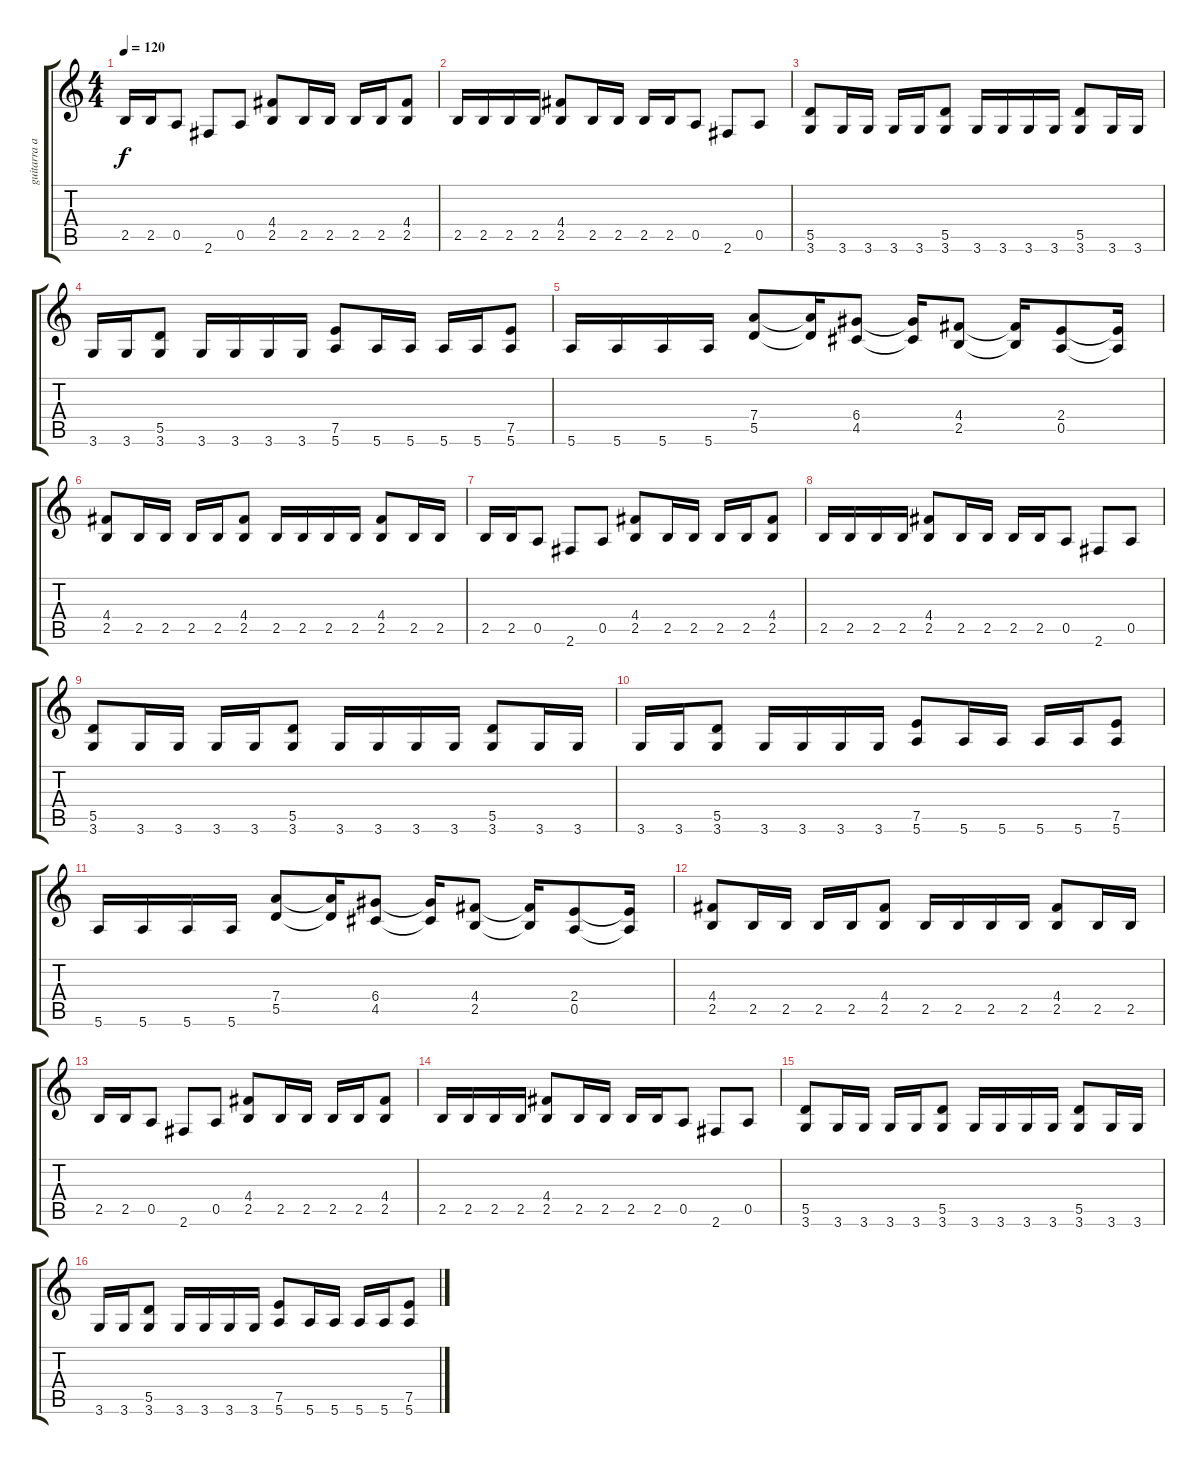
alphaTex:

\track ("guitarra acompañamientos" "guitarra a") {instrument distortionguitar}
\staff {score tabs}
\tuning (E4 B3 G3 D3 A2 E2) {hide}
\ts (4 4)
\tempo 120
\clef g2
\ks c
2.5.16{dy f} 2.5.16 0.5.8 2.6.8 0.5.8 (4.4 2.5).8 2.5.16 2.5.16 2.5.16 2.5.16 (4.4 2.5).8 |
2.5.16 2.5.16 2.5.16 2.5.16 (4.4 2.5).8 2.5.16 2.5.16 2.5.16 2.5.16 0.5.8 2.6.8 0.5.8 |
(5.5 3.6).8 3.6.16 3.6.16 3.6.16 3.6.16 (5.5 3.6).8 3.6.16 3.6.16 3.6.16 3.6.16 (5.5 3.6).8 3.6.16 3.6.16 |
3.6.16 3.6.16 (5.5 3.6).8 3.6.16 3.6.16 3.6.16 3.6.16 (7.5 5.6).8 5.6.16 5.6.16 5.6.16 5.6.16 (7.5 5.6).8 |
5.6.16 5.6.16 5.6.16 5.6.16 (7.4 5.5).8 (7.4{t} 5.5{t}).16 (6.4 4.5).8 (6.4{t} 4.5{t}).16 (4.4 2.5).8 (4.4{t} 2.5{t}).16 (2.4 0.5).8 (2.4{t} 0.5{t}).16 |
(4.4 2.5).8 2.5.16 2.5.16 2.5.16 2.5.16 (4.4 2.5).8 2.5.16 2.5.16 2.5.16 2.5.16 (4.4 2.5).8 2.5.16 2.5.16 |
2.5.16 2.5.16 0.5.8 2.6.8 0.5.8 (4.4 2.5).8 2.5.16 2.5.16 2.5.16 2.5.16 (4.4 2.5).8 |
2.5.16 2.5.16 2.5.16 2.5.16 (4.4 2.5).8 2.5.16 2.5.16 2.5.16 2.5.16 0.5.8 2.6.8 0.5.8 |
(5.5 3.6).8 3.6.16 3.6.16 3.6.16 3.6.16 (5.5 3.6).8 3.6.16 3.6.16 3.6.16 3.6.16 (5.5 3.6).8 3.6.16 3.6.16 |
3.6.16 3.6.16 (5.5 3.6).8 3.6.16 3.6.16 3.6.16 3.6.16 (7.5 5.6).8 5.6.16 5.6.16 5.6.16 5.6.16 (7.5 5.6).8 |
5.6.16 5.6.16 5.6.16 5.6.16 (7.4 5.5).8 (7.4{t} 5.5{t}).16 (6.4 4.5).8 (6.4{t} 4.5{t}).16 (4.4 2.5).8 (4.4{t} 2.5{t}).16 (2.4 0.5).8 (2.4{t} 0.5{t}).16 |
(4.4 2.5).8 2.5.16 2.5.16 2.5.16 2.5.16 (4.4 2.5).8 2.5.16 2.5.16 2.5.16 2.5.16 (4.4 2.5).8 2.5.16 2.5.16 |
2.5.16 2.5.16 0.5.8 2.6.8 0.5.8 (4.4 2.5).8 2.5.16 2.5.16 2.5.16 2.5.16 (4.4 2.5).8 |
2.5.16 2.5.16 2.5.16 2.5.16 (4.4 2.5).8 2.5.16 2.5.16 2.5.16 2.5.16 0.5.8 2.6.8 0.5.8 |
(5.5 3.6).8 3.6.16 3.6.16 3.6.16 3.6.16 (5.5 3.6).8 3.6.16 3.6.16 3.6.16 3.6.16 (5.5 3.6).8 3.6.16 3.6.16 |
3.6.16 3.6.16 (5.5 3.6).8 3.6.16 3.6.16 3.6.16 3.6.16 (7.5 5.6).8 5.6.16 5.6.16 5.6.16 5.6.16 (7.5 5.6).8
